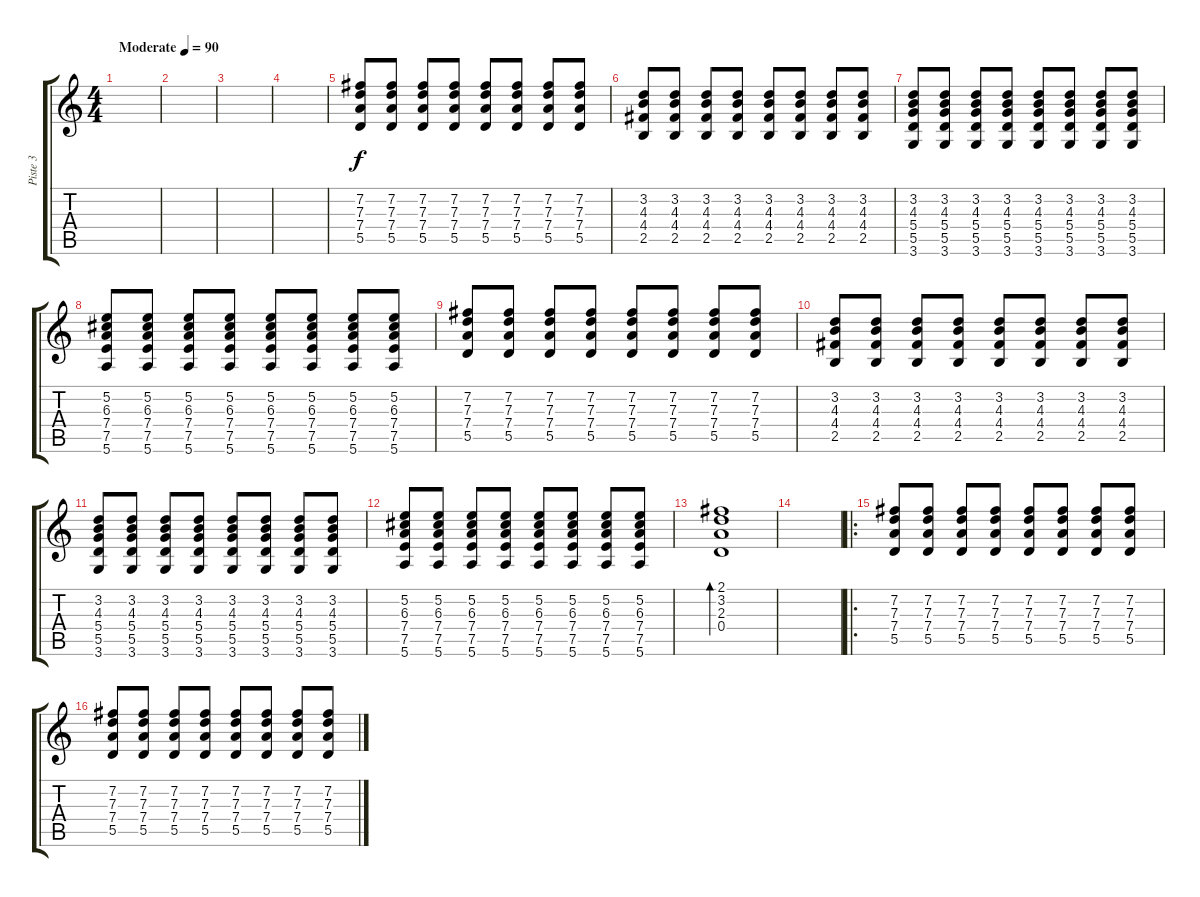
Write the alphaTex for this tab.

\track ("Piste 3" "Piste 3") {instrument electricguitarclean}
\staff {score tabs}
\tuning (E4 B3 G3 D3 A2 E2) {hide}
\ts (4 4)
\tempo (90 "Moderate")
\clef g2
\ks c
|
|
|
|
(7.2 7.3 7.4 5.5).8 (7.2 7.3 7.4 5.5).8 (7.2 7.3 7.4 5.5).8 (7.2 7.3 7.4 5.5).8 (7.2 7.3 7.4 5.5).8 (7.2 7.3 7.4 5.5).8 (7.2 7.3 7.4 5.5).8 (7.2 7.3 7.4 5.5).8 |
(3.2 4.3 4.4 2.5).8 (3.2 4.3 4.4 2.5).8 (3.2 4.3 4.4 2.5).8 (3.2 4.3 4.4 2.5).8 (3.2 4.3 4.4 2.5).8 (3.2 4.3 4.4 2.5).8 (3.2 4.3 4.4 2.5).8 (3.2 4.3 4.4 2.5).8 |
(3.2 4.3 5.4 5.5 3.6).8 (3.2 4.3 5.4 5.5 3.6).8 (3.2 4.3 5.4 5.5 3.6).8 (3.2 4.3 5.4 5.5 3.6).8 (3.2 4.3 5.4 5.5 3.6).8 (3.2 4.3 5.4 5.5 3.6).8 (3.2 4.3 5.4 5.5 3.6).8 (3.2 4.3 5.4 5.5 3.6).8 |
(5.2 6.3 7.4 7.5 5.6).8 (5.2 6.3 7.4 7.5 5.6).8 (5.2 6.3 7.4 7.5 5.6).8 (5.2 6.3 7.4 7.5 5.6).8 (5.2 6.3 7.4 7.5 5.6).8 (5.2 6.3 7.4 7.5 5.6).8 (5.2 6.3 7.4 7.5 5.6).8 (5.2 6.3 7.4 7.5 5.6).8 |
(7.2 7.3 7.4 5.5).8 (7.2 7.3 7.4 5.5).8 (7.2 7.3 7.4 5.5).8 (7.2 7.3 7.4 5.5).8 (7.2 7.3 7.4 5.5).8 (7.2 7.3 7.4 5.5).8 (7.2 7.3 7.4 5.5).8 (7.2 7.3 7.4 5.5).8 |
(3.2 4.3 4.4 2.5).8 (3.2 4.3 4.4 2.5).8 (3.2 4.3 4.4 2.5).8 (3.2 4.3 4.4 2.5).8 (3.2 4.3 4.4 2.5).8 (3.2 4.3 4.4 2.5).8 (3.2 4.3 4.4 2.5).8 (3.2 4.3 4.4 2.5).8 |
(3.2 4.3 5.4 5.5 3.6).8 (3.2 4.3 5.4 5.5 3.6).8 (3.2 4.3 5.4 5.5 3.6).8 (3.2 4.3 5.4 5.5 3.6).8 (3.2 4.3 5.4 5.5 3.6).8 (3.2 4.3 5.4 5.5 3.6).8 (3.2 4.3 5.4 5.5 3.6).8 (3.2 4.3 5.4 5.5 3.6).8 |
(5.2 6.3 7.4 7.5 5.6).8 (5.2 6.3 7.4 7.5 5.6).8 (5.2 6.3 7.4 7.5 5.6).8 (5.2 6.3 7.4 7.5 5.6).8 (5.2 6.3 7.4 7.5 5.6).8 (5.2 6.3 7.4 7.5 5.6).8 (5.2 6.3 7.4 7.5 5.6).8 (5.2 6.3 7.4 7.5 5.6).8 |
(2.1 3.2 2.3 0.4).1{bd 60} |
|
\ro
(7.2 7.3 7.4 5.5).8 (7.2 7.3 7.4 5.5).8 (7.2 7.3 7.4 5.5).8 (7.2 7.3 7.4 5.5).8 (7.2 7.3 7.4 5.5).8 (7.2 7.3 7.4 5.5).8 (7.2 7.3 7.4 5.5).8 (7.2 7.3 7.4 5.5).8 |
(7.2 7.3 7.4 5.5).8 (7.2 7.3 7.4 5.5).8 (7.2 7.3 7.4 5.5).8 (7.2 7.3 7.4 5.5).8 (7.2 7.3 7.4 5.5).8 (7.2 7.3 7.4 5.5).8 (7.2 7.3 7.4 5.5).8 (7.2 7.3 7.4 5.5).8
